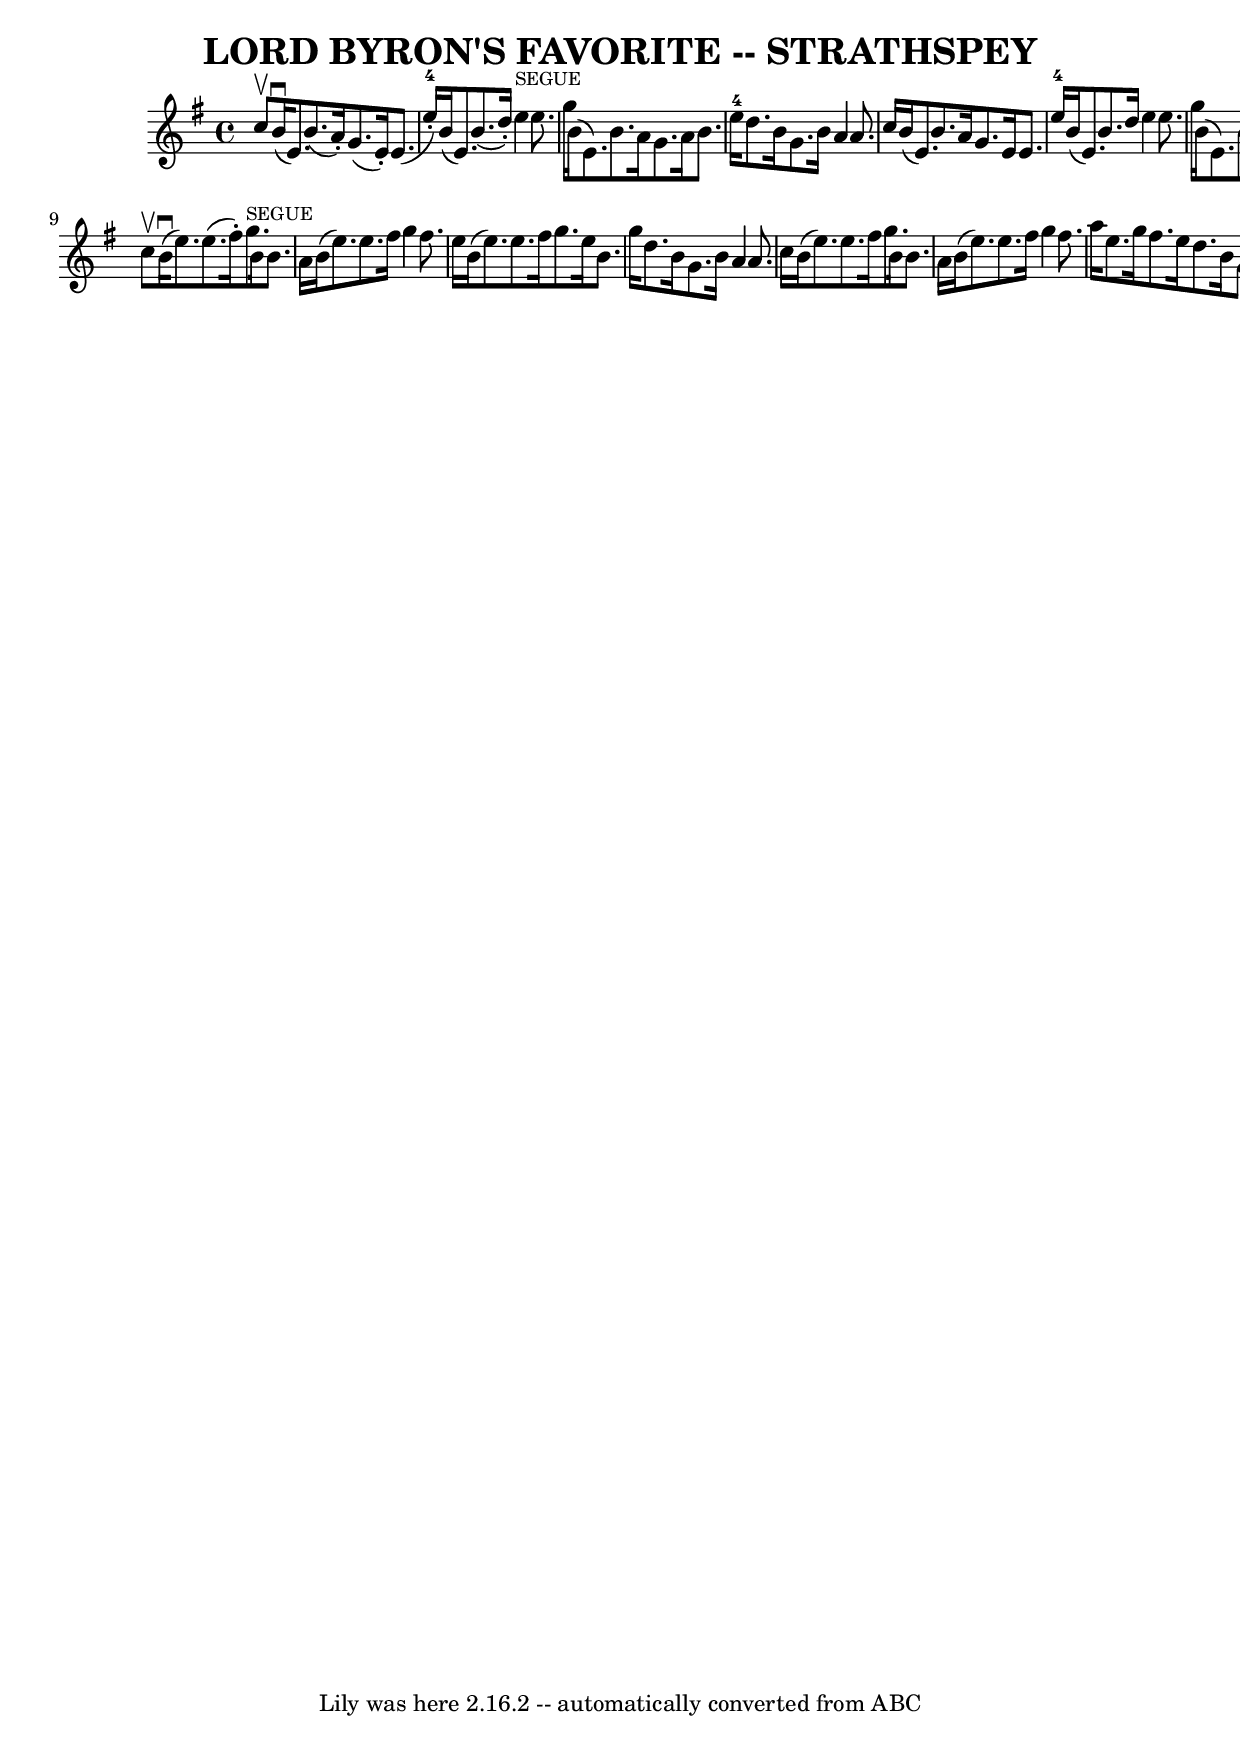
\version "2.16.2"
\include "Mammoth.ily"
\header {
  %% book = "Ryan's Mammoth Collection of Fiddle Tunes"
  composer = ""
  crossRefNumber = "1"
  footnotes = ""
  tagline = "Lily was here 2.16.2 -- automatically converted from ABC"
  title = "LORD BYRON'S FAVORITE -- STRATHSPEY"

}
voicedefault =  {


  \override Staff.TimeSignature #'style = #'C
  \time 4/4 
  \key e \minor
  c''8^\upbow   |
  b'16 (^\downbow e'8. 
  ) b'8. (a'16 -.) g'8. (e'16 -.) e'8. (e''16-4-.)   
  |
  b'16 (e'8.) b'8. (d''16 -.) e''4^\segue e''8.   
  g''16    |
  b'16 (e'8.) b'8. a'16 g'8. a'16 b'8. 
  e''16-4   |
  d''8. b'16 g'8. b'16 a'4 a'8.    
  c''16    |
  b'16 (e'8.) b'8. a'16 g'8. e'16 e'8.  
  e''16-4   |
  b'16 (e'8.) b'8. d''16 e''4 e''8.    
  g''16    |
  b'16 (e'8.) b'8. a'16 g'8. a'16 b'8.  
  e''16-4   |
  d''8. b'16 g'8. b'16 a'4 a'8    
  \bar "|." c''8^\upbow   |
  b'16 (^\downbow e''8.) e''8. 
  (fis''16 -.) g''8.^\segue b'16 b'8. a'16    |
  b'16 
  (e''8.) e''8. fis''16 g''4 fis''8. e''16    |
  
  b'16 (e''8.) e''8. fis''16 g''8. e''16 b'8. g''16    
  |
  d''8. b'16 g'8. b'16 a'4 a'8. c''16    |
  
  b'16 (e''8.) e''8. fis''16 g''8. b'16 b'8. a'16    
  |
  b'16 (e''8.) e''8. fis''16 g''4 fis''8. a''16    
  |
  e''8. g''16 fis''8. e''16 d''8. b'16 g'8.    
  b'16    |
  d''16 (b'8.) g''8. b'16 a'4 a'8    
  \bar "|."   

}

\score{
  <<

    \context Staff="default"
    {
      \voicedefault 
      
    }

  >>
  \layout {
    
  }
  \midi {
  }

}
